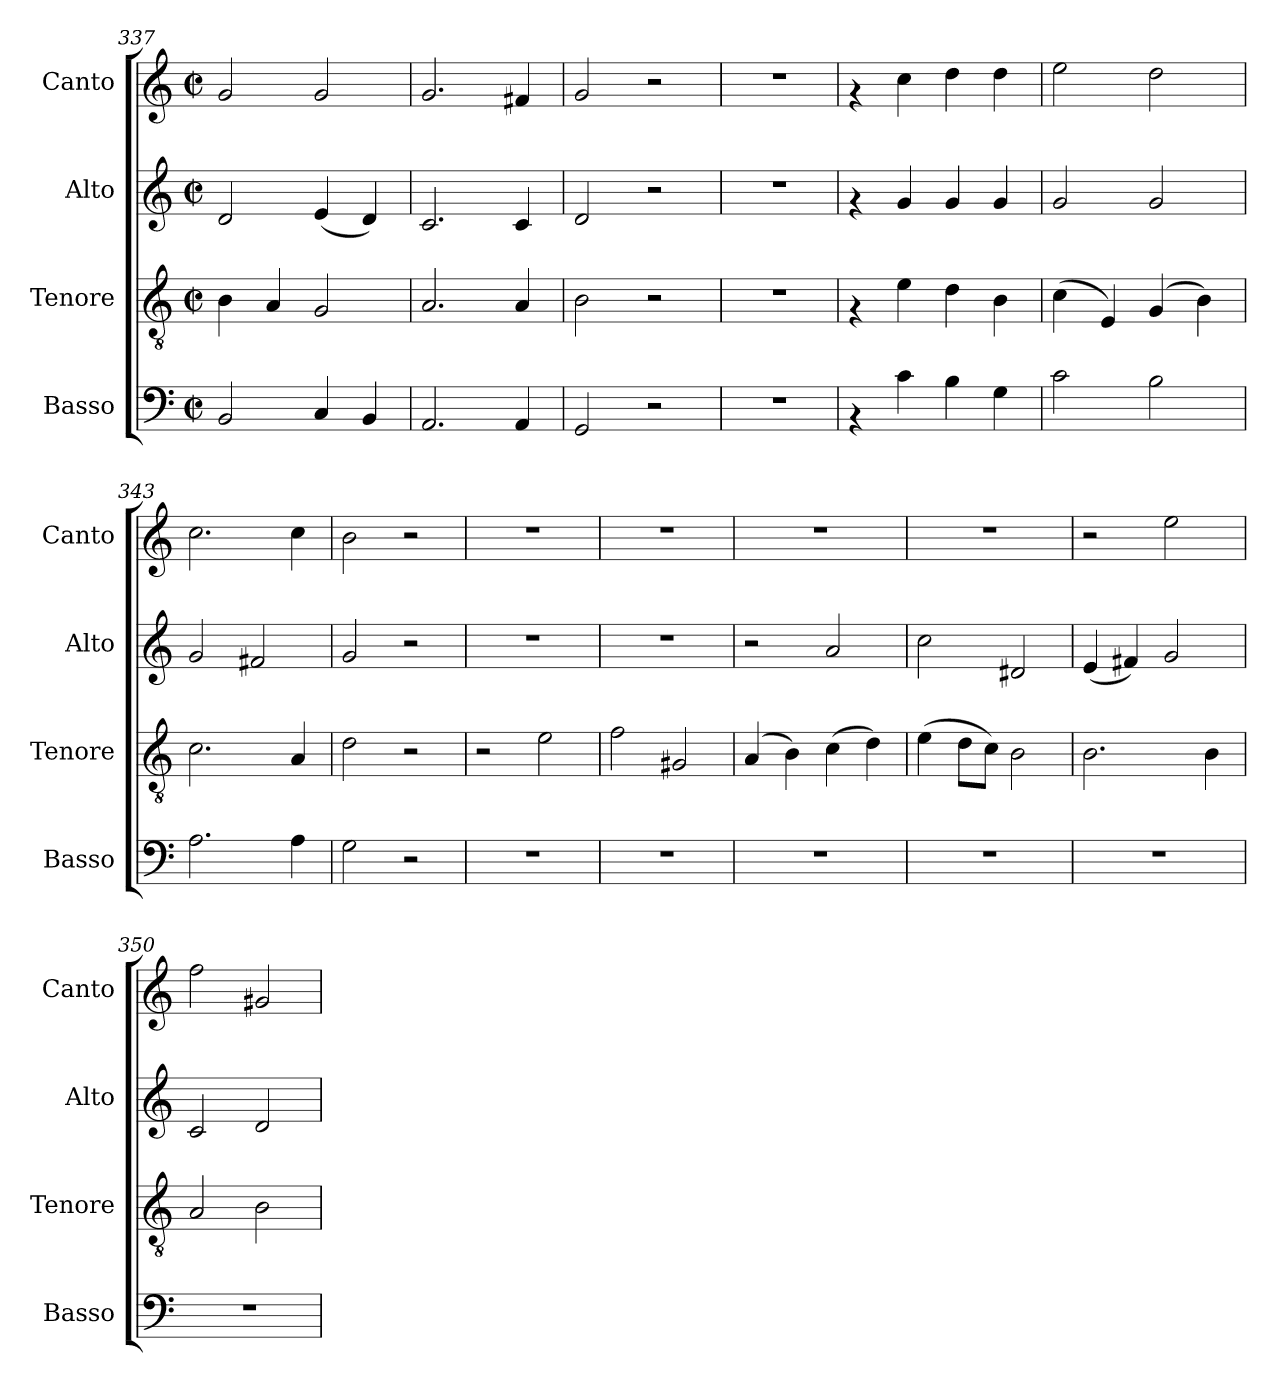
**kern	**kern	**kern	**kern
*part4	*part3	*part2	*part1
*staff4	*staff3	*staff2	*staff1
*I"Basso	*I"Tenore	*I"Alto	*I"Canto
*I'Basso	*I'Tenore	*I'Alto	*I'Canto
*clefF4	*clefGv2	*clefG2	*clefG2
*k[]	*k[]	*k[]	*k[]
*C:	*C:	*C:	*C:
*M2/2	*M2/2	*M2/2	*M2/2
*met(c|)	*met(c|)	*met(c|)	*met(c|)
=337	=337	=337	=337
2BB/	4B\	2d/	2g/
.	4A/	.	.
4C/	2G/	(<4e/	2g/
4BB/	.	4d/)	.
=338	=338	=338	=338
2.AA/	2.A/	2.c/	2.g/
4AA/	4A/	4c/	4f#X/
!!LO:PB:g=z
=339	=339	=339	=339
2GG/	2B\	2d/	2g/
2r	2r	2r	2r
=340	=340	=340	=340
1r	1r	1r	1r
=341	=341	=341	=341
4rAA	4rF	4rf	4rf
4c\	4e\	4g/	4cc\
4B\	4d\	4g/	4dd\
4G\	4B\	4g/	4dd\
=342	=342	=342	=342
2c\	(>4c\	2g/	2ee\
.	4E/)	.	.
2B\	(4G/	2g/	2dd\
.	4B\)	.	.
=343	=343	=343	=343
2.A\	2.c\	2g/	2.cc\
.	.	2f#X/	.
4A\	4A/	.	4cc\
=344	=344	=344	=344
2G\	2d\	2g/	2b\
2r	2r	2r	2r
=345	=345	=345	=345
1r	2r	1r	1r
.	2e\	.	.
=346	=346	=346	=346
1r	2f\	1r	1r
.	2G#X/	.	.
=347	=347	=347	=347
1r	(4A/	2r	1r
.	4B\)	.	.
.	(>4c\	2a/	.
.	4d\)	.	.
=348	=348	=348	=348
1r	(>4e\	2cc\	1r
.	8d\L	.	.
.	8c\J)	.	.
.	2B\	2d#X/	.
=349	=349	=349	=349
1r	2.B\	(<4e/	2r
.	.	4f#X/)	.
.	.	2g/	2ee\
.	4B\	.	.
=350	=350	=350	=350
1r	2A/	2c/	2ff\
.	2B\	2d/	2g#X/
=	=	=	=
*-	*-	*-	*-
